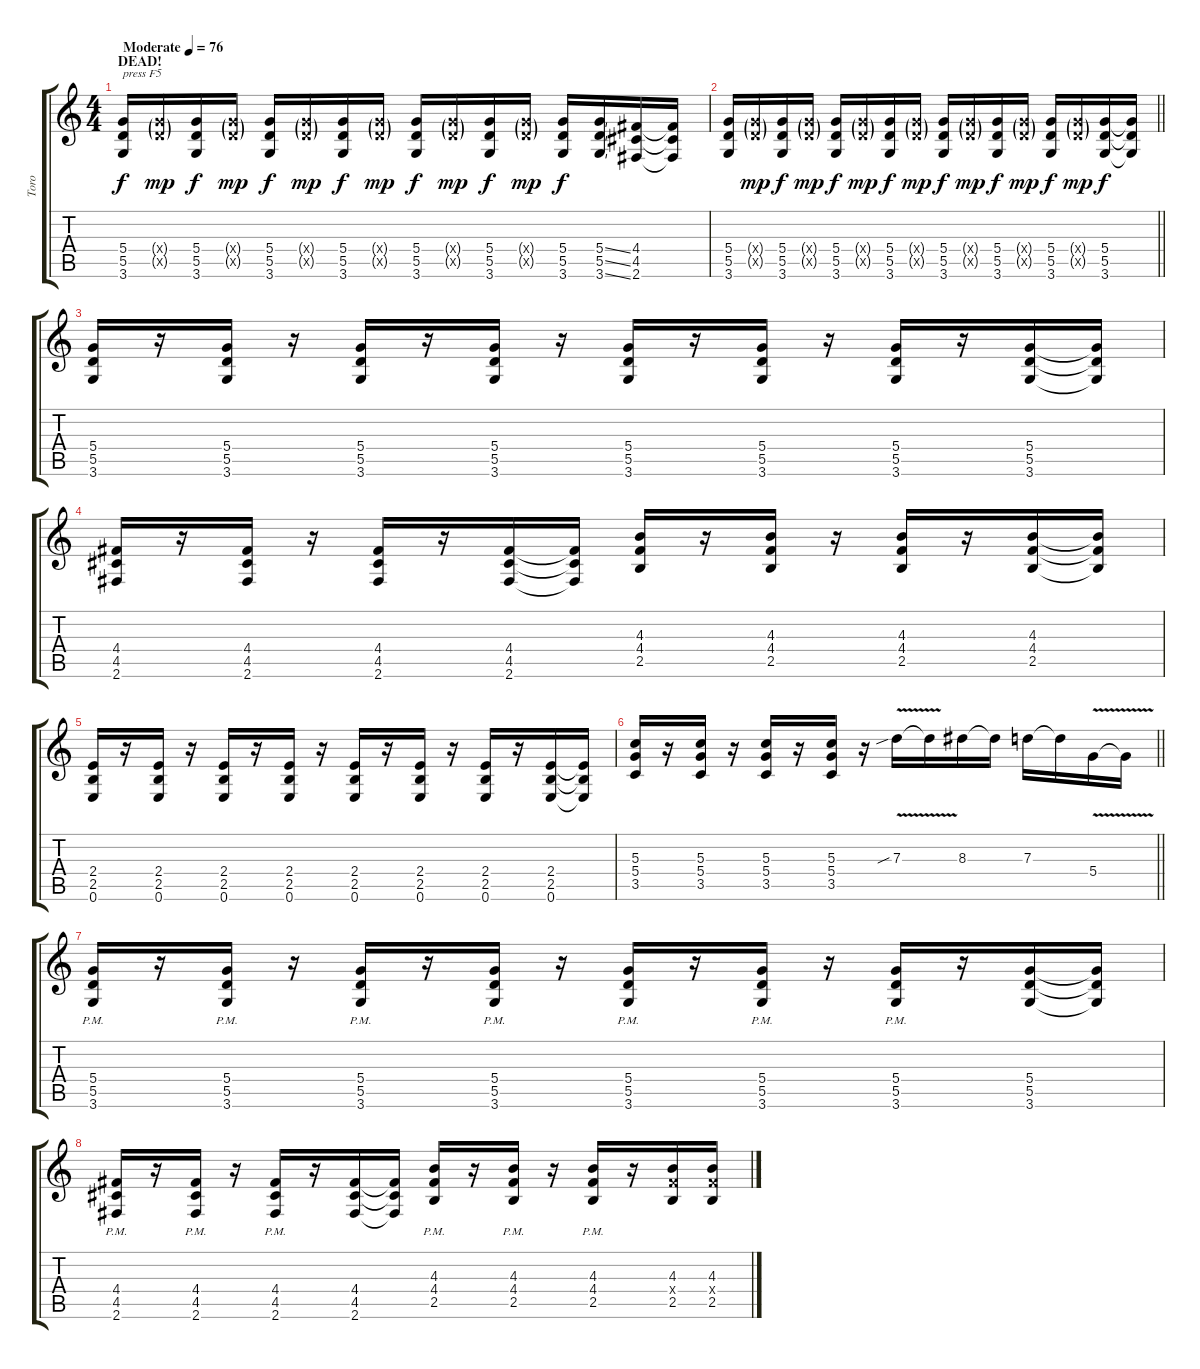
\track ("Toro" "Toro") {instrument overdrivenguitar}
\staff {score tabs}
\tuning (E4 B3 G3 D3 A2 E2) {hide}
\ts (4 4)
\section ("" "DEAD!")
\tempo (76 "Moderate")
\tempo 108
\tempo (76 "Moderate")
\clef g2
\ks c
(5.4 5.5 3.6).16{txt "press F5" dy f volume 11 balance 0 instrument overdrivenguitar} (5.4{g x} 5.5{g x}).16{dy mp} (5.4 5.5 3.6).16{dy f} (5.4{g x} 5.5{g x}).16{dy mp} (5.4 5.5 3.6).16{dy f} (5.4{g x} 5.5{g x}).16{dy mp} (5.4 5.5 3.6).16{dy f} (5.4{g x} 5.5{g x}).16{dy mp} (5.4 5.5 3.6).16{dy f} (5.4{g x} 5.5{g x}).16{dy mp} (5.4 5.5 3.6).16{dy f} (5.4{g x} 5.5{g x}).16{dy mp} (5.4 5.5 3.6).16{dy f} (5.4{ss} 5.5{ss} 3.6{ss}).16 (4.4 4.5 2.6).16 (4.4{t} 4.5{t} 2.6{t}).16 |
\barLineRight lightlight
(5.4 5.5 3.6).16{instrument overdrivenguitar} (5.4{g x} 5.5{g x}).16{dy mp} (5.4 5.5 3.6).16{dy f} (5.4{g x} 5.5{g x}).16{dy mp} (5.4 5.5 3.6).16{dy f} (5.4{g x} 5.5{g x}).16{dy mp} (5.4 5.5 3.6).16{dy f} (5.4{g x} 5.5{g x}).16{dy mp} (5.4 5.5 3.6).16{dy f} (5.4{g x} 5.5{g x}).16{dy mp} (5.4 5.5 3.6).16{dy f} (5.4{g x} 5.5{g x}).16{dy mp} (5.4 5.5 3.6).16{dy f} (5.4{g x} 5.5{g x}).16{dy mp} (5.4 5.5 3.6).16{dy f} (5.4{t} 5.5{t} 3.6{t}).16 |
(5.4 5.5 3.6).16{volume 14 balance 6} r.16 (5.4 5.5 3.6).16 r.16 (5.4 5.5 3.6).16 r.16 (5.4 5.5 3.6).16 r.16 (5.4 5.5 3.6).16 r.16 (5.4 5.5 3.6).16 r.16 (5.4 5.5 3.6).16 r.16 (5.4 5.5 3.6).16 (5.4{t} 5.5{t} 3.6{t}).16 |
(4.4 4.5 2.6).16 r.16 (4.4 4.5 2.6).16 r.16 (4.4 4.5 2.6).16 r.16 (4.4 4.5 2.6).16 (4.4{t} 4.5{t} 2.6{t}).16 (4.3 4.4 2.5).16 r.16 (4.3 4.4 2.5).16 r.16 (4.3 4.4 2.5).16 r.16 (4.3 4.4 2.5).16 (4.3{t} 4.4{t} 2.5{t}).16 |
(2.4 2.5 0.6).16 r.16 (2.4 2.5 0.6).16 r.16 (2.4 2.5 0.6).16 r.16 (2.4 2.5 0.6).16 r.16 (2.4 2.5 0.6).16 r.16 (2.4 2.5 0.6).16 r.16 (2.4 2.5 0.6).16 r.16 (2.4 2.5 0.6).16 (2.4{t} 2.5{t} 0.6{t}).16 |
\barLineRight lightlight
(5.3 5.4 3.5).16 r.16 (5.3 5.4 3.5).16 r.16 (5.3 5.4 3.5).16 r.16 (5.3 5.4 3.5).16 r.16 7.3{v sib}.16 7.3{t}.16 8.3.16 8.3{t}.16 7.3.16 7.3{t}.16 5.4{v}.16 5.4{t}.16 |
(5.4{pm} 5.5{pm} 3.6{pm}).16 r.16 (5.4{pm} 5.5{pm} 3.6{pm}).16 r.16 (5.4{pm} 5.5{pm} 3.6{pm}).16 r.16 (5.4{pm} 5.5{pm} 3.6{pm}).16 r.16 (5.4{pm} 5.5{pm} 3.6{pm}).16 r.16 (5.4{pm} 5.5{pm} 3.6{pm}).16 r.16 (5.4{pm} 5.5{pm} 3.6{pm}).16 r.16 (5.4 5.5 3.6).16 (5.4{t} 5.5{t} 3.6{t}).16 |
(4.4{pm} 4.5{pm} 2.6{pm}).16 r.16 (4.4{pm} 4.5{pm} 2.6{pm}).16 r.16 (4.4{pm} 4.5{pm} 2.6{pm}).16 r.16 (4.4 4.5 2.6).16 (4.4{t} 4.5{t} 2.6{t}).16 (4.3{pm} 4.4{pm} 2.5{pm}).16 r.16 (4.3{pm} 4.4{pm} 2.5{pm}).16 r.16 (4.3{pm} 4.4{pm} 2.5{pm}).16 r.16 (4.3 4.4{x} 2.5).16 (4.3 4.4{x} 2.5).16
